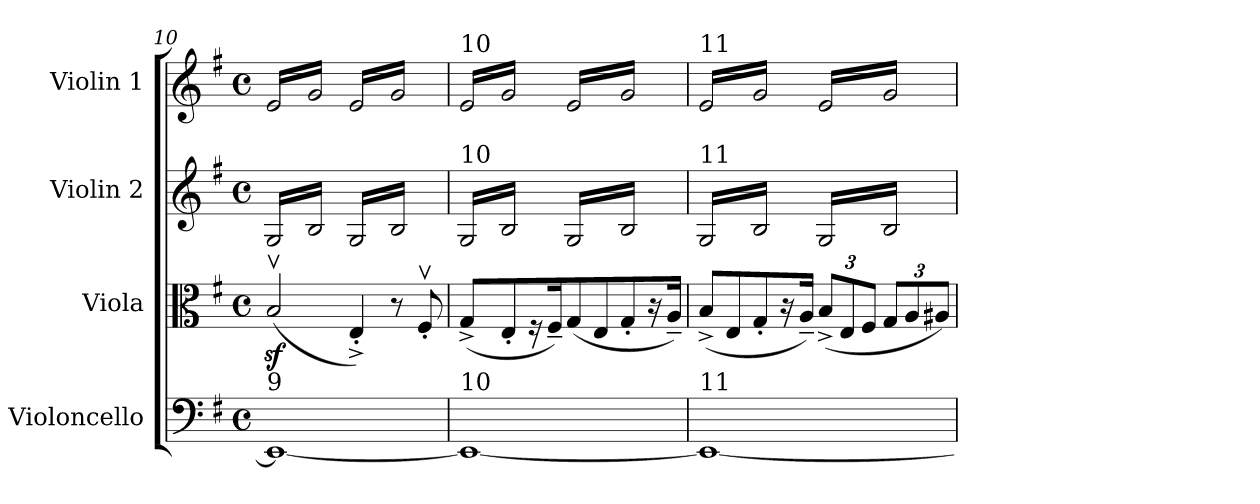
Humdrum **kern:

**kern	**kern	**kern	**kern
*part4	*part3	*part2	*part1
*staff4	*staff3	*staff2	*staff1
*I"Violoncello	*I"Viola	*I"Violin 2	*I"Violin 1
*I'Vc	*I'Vla	*I'Vln	*I'Vln
*clefF4	*clefC3	*clefG2	*clefG2
*k[f#]	*k[f#]	*k[f#]	*k[f#]
*M4/4	*M4/4	*M4/4	*M4/4
*met(c)	*met(c)	*met(c)	*met(c)
=10	=10	=10	=10
!	!	!	!LO:TX:a:t=9
!	!	!LO:TX:a:t=9	!
!LO:TX:a:t=9	!	!	!
*	*	*tremolo	*
*	*	*	*tremolo
1EE_	(2Bz<v/	(16G/LL	(16e/LL
.	.	16B/	16g/
.	.	16G/	16e/
.	.	16B/	16g/
.	.	16G/	16e/
.	.	16B/	16g/
.	.	16G/	16e/
.	.	16B/JJ	16g/JJ
.	4E'^/)	16G/LL	16e/LL
.	.	16B/)	16g/)
.	.	16G/	16e/
.	.	16B/)	16g/)
.	8r	16G/	16e/
.	.	16B/)	16g/)
.	8F#v'/	16G/	16e/
.	.	16B/)JJ	16g/)JJ
=11	=11	=11	=11
!	!	!	!LO:TX:a:t=10
!	!	!LO:TX:a:t=10	!
!LO:TX:a:t=10	!	!	!
1EE_	(4G^/	(16G/LL	(16e/LL
.	.	16B/	16g/
.	.	16G/	16e/
.	.	16B/	16g/
.	8E'/L	16G/	16e/
.	.	16B/	16g/
.	16r	16G/	16e/
.	16F#~/JJ)	16B/JJ	16g/JJ
.	(8G/L	16G/LL	16e/LL
.	.	16B/)	16g/)
.	8E/	16G/	16e/
.	.	16B/)	16g/)
.	8G'/	16G/	16e/
.	.	16B/)	16g/)
.	16r	16G/	16e/
.	16A~/JJ)	16B/)JJ	16g/)JJ
=12	=12	=12	=12
!	!	!	!LO:TX:a:t=11
!	!	!LO:TX:a:t=11	!
!LO:TX:a:t=11	!	!	!
1EE_	(8B^/L	(16G/LL	(16e/LL
.	.	16B/	16g/
.	8E/	16G/	16e/
.	.	16B/	16g/
.	8G'/	16G/	16e/
.	.	16B/	16g/
.	16r	16G/	16e/
.	16A~/JJ)	16B/JJ	16g/JJ
*	*Xbrackettup	*	*
.	(12B^/L	16G/LL	16e/LL
.	.	16B/)	16g/)
.	12E/	.	.
.	.	16G/	16e/
.	12F#/J	.	.
.	.	16B/)	16g/)
.	12G/L	16G/	16e/
.	.	16B/)	16g/)
.	12A/	.	.
.	.	16G/	16e/
.	12A#X/J)	.	.
.	.	16B/)JJ	16g/)JJ
*	*	*	*Xtremolo
*	*	*Xtremolo	*
.	.	.	.
.	.	.	.
.	.	.	.
.	.	.	.
=	=	=	=
*-	*-	*-	*-
